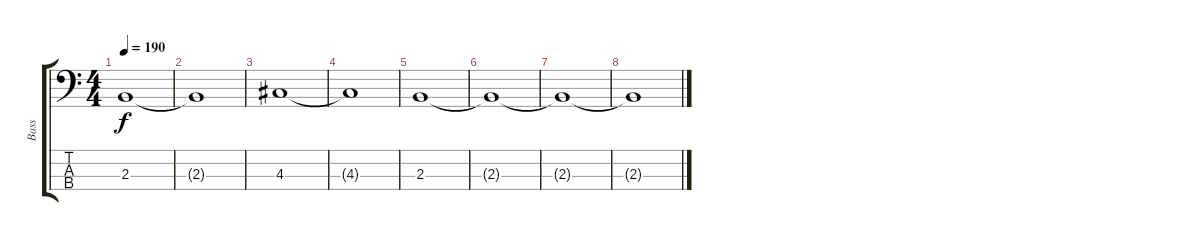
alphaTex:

\track ("Bass" "Bass") {instrument electricbasspick}
\staff {score tabs}
\tuning (G2 D2 A1 E1) {hide}
\ts (4 4)
\tempo 190
\clef f4
\ks c
2.3.1{dy f} |
2.3{t}.1 |
4.3.1 |
4.3{t}.1 |
2.3.1 |
2.3{t}.1 |
2.3{t}.1 |
2.3{t}.1
